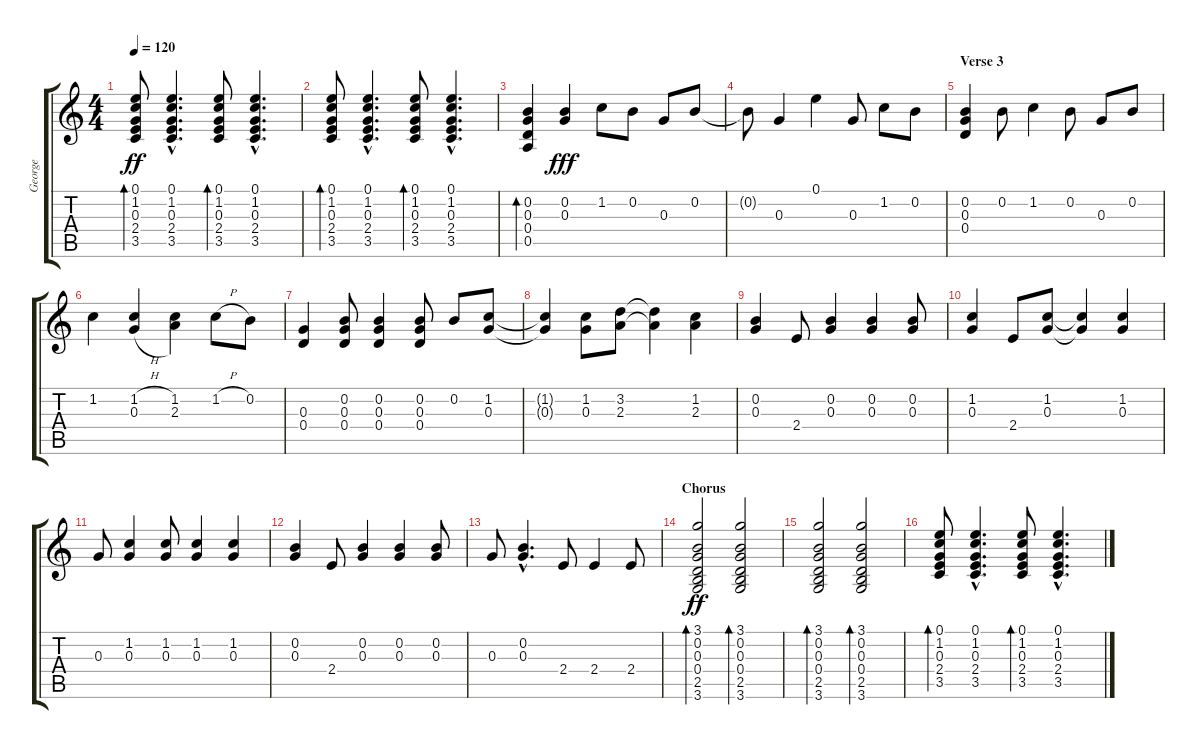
\track ("George" "George") {instrument overdrivenguitar}
\staff {score tabs}
\tuning (E4 B3 G3 D3 A2 E2) {hide}
\ts (4 4)
\tempo 120
\clef g2
\ks c
(0.1 1.2 0.3 2.4 3.5).8{bd 60 dy ff} (0.1{hac} 1.2{hac} 0.3{hac} 2.4{hac} 3.5{hac}).4{d} (0.1 1.2 0.3 2.4 3.5).8{bd 60} (0.1{hac} 1.2{hac} 0.3{hac} 2.4{hac} 3.5{hac}).4{d} |
(0.1 1.2 0.3 2.4 3.5).8{bd 60} (0.1{hac} 1.2{hac} 0.3{hac} 2.4{hac} 3.5{hac}).4{d} (0.1 1.2 0.3 2.4 3.5).8{bd 60} (0.1{hac} 1.2{hac} 0.3{hac} 2.4{hac} 3.5{hac}).4{d} |
(0.2 0.3 0.4 0.5).4{bd 120} (0.2 0.3).4{dy fff} 1.2.8 0.2.8 0.3.8 0.2.8 |
0.2{t}.8 0.3.4 0.1.4 0.3.8 1.2.8 0.2.8 |
\section ("" "Verse 3")
(0.2 0.3 0.4).4 0.2.8 1.2.4 0.2.8 0.3.8 0.2.8 |
1.2.4 (1.2{h} 0.3{h}).4 (1.2 2.3).4 1.2{h}.8 0.2.8 |
(0.3 0.4).4 (0.2 0.3 0.4).8 (0.2 0.3 0.4).4 (0.2 0.3 0.4).8 0.2.8 (1.2 0.3).8 |
(1.2{t} 0.3{t}).4 (1.2 0.3).8 (3.2 2.3).8 (3.2{t} 2.3{t}).4 (1.2 2.3).4 |
(0.2 0.3).4 2.4.8 (0.2 0.3).4 (0.2 0.3).4 (0.2 0.3).8 |
(1.2 0.3).4 2.4.8 (1.2 0.3).8 (1.2{t} 0.3{t}).4 (1.2 0.3).4 |
0.3.8 (1.2 0.3).4 (1.2 0.3).8 (1.2 0.3).4 (1.2 0.3).4 |
(0.2 0.3).4 2.4.8 (0.2 0.3).4 (0.2 0.3).4 (0.2 0.3).8 |
0.3.8 (0.2{hac} 0.3{hac}).4{d} 2.4.8 2.4.4 2.4.8 |
\section ("" "Chorus")
(3.1 0.2 0.3 0.4 2.5 3.6).2{bd 120 dy ff} (3.1 0.2 0.3 0.4 2.5 3.6).2{bd 120} |
(3.1 0.2 0.3 0.4 2.5 3.6).2{bd 120} (3.1 0.2 0.3 0.4 2.5 3.6).2{bd 120} |
(0.1 1.2 0.3 2.4 3.5).8{bd 60} (0.1{hac} 1.2{hac} 0.3{hac} 2.4{hac} 3.5{hac}).4{d} (0.1 1.2 0.3 2.4 3.5).8{bd 60} (0.1{hac} 1.2{hac} 0.3{hac} 2.4{hac} 3.5{hac}).4{d}
